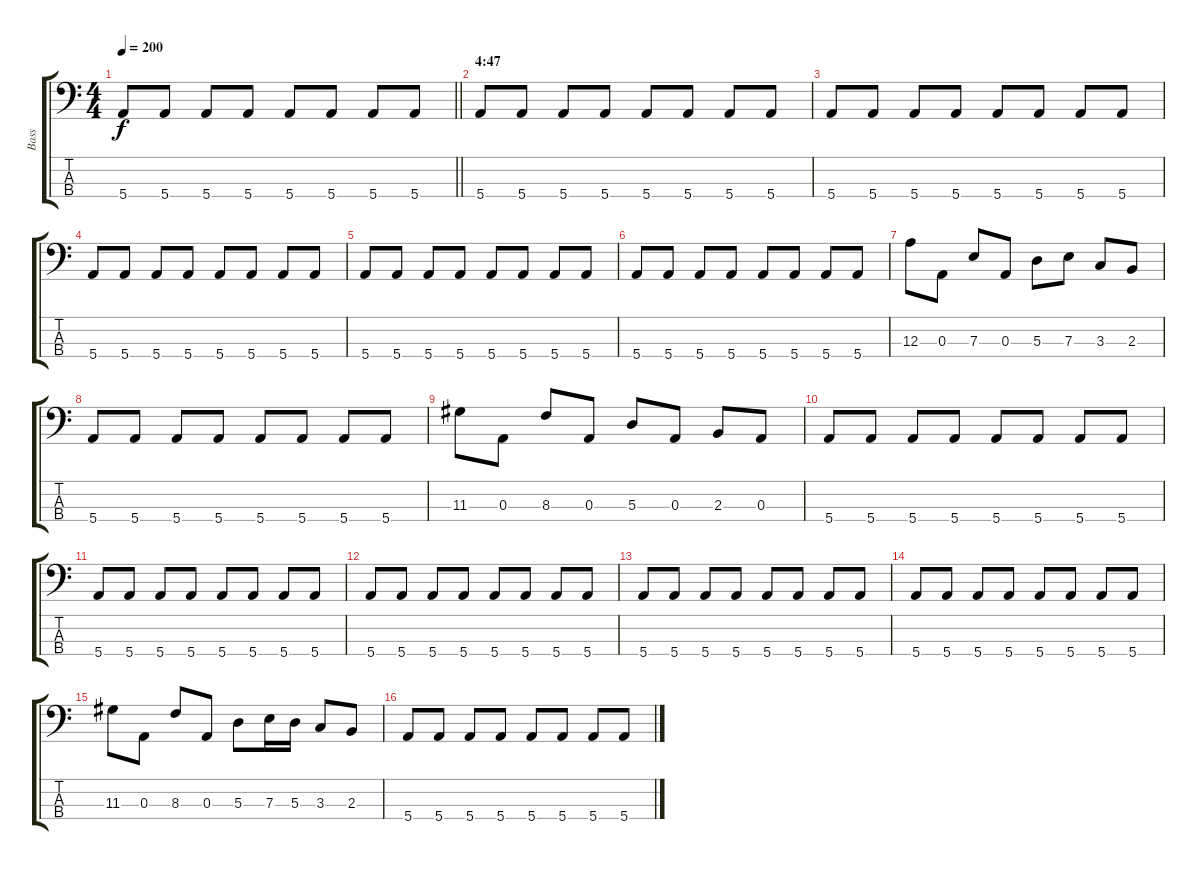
\track ("Bass" "Bass") {instrument electricbasspick}
\staff {score tabs}
\tuning (G2 D2 A1 E1) {hide}
\ts (4 4)
\tempo 200
\clef f4
\barLineRight lightlight
\ks c
5.4.8{dy f} 5.4.8 5.4.8 5.4.8 5.4.8 5.4.8 5.4.8 5.4.8 |
\section ("" "4:47")
5.4.8 5.4.8 5.4.8 5.4.8 5.4.8 5.4.8 5.4.8 5.4.8 |
5.4.8 5.4.8 5.4.8 5.4.8 5.4.8 5.4.8 5.4.8 5.4.8 |
5.4.8 5.4.8 5.4.8 5.4.8 5.4.8 5.4.8 5.4.8 5.4.8 |
5.4.8 5.4.8 5.4.8 5.4.8 5.4.8 5.4.8 5.4.8 5.4.8 |
5.4.8 5.4.8 5.4.8 5.4.8 5.4.8 5.4.8 5.4.8 5.4.8 |
12.3.8 0.3.8 7.3.8 0.3.8 5.3.8 7.3.8 3.3.8 2.3.8 |
5.4.8 5.4.8 5.4.8 5.4.8 5.4.8 5.4.8 5.4.8 5.4.8 |
11.3.8 0.3.8 8.3.8 0.3.8 5.3.8 0.3.8 2.3.8 0.3.8 |
5.4.8 5.4.8 5.4.8 5.4.8 5.4.8 5.4.8 5.4.8 5.4.8 |
5.4.8 5.4.8 5.4.8 5.4.8 5.4.8 5.4.8 5.4.8 5.4.8 |
5.4.8 5.4.8 5.4.8 5.4.8 5.4.8 5.4.8 5.4.8 5.4.8 |
5.4.8 5.4.8 5.4.8 5.4.8 5.4.8 5.4.8 5.4.8 5.4.8 |
5.4.8 5.4.8 5.4.8 5.4.8 5.4.8 5.4.8 5.4.8 5.4.8 |
11.3.8 0.3.8 8.3.8 0.3.8 5.3.8 7.3.16 5.3.16 3.3.8 2.3.8 |
5.4.8 5.4.8 5.4.8 5.4.8 5.4.8 5.4.8 5.4.8 5.4.8
